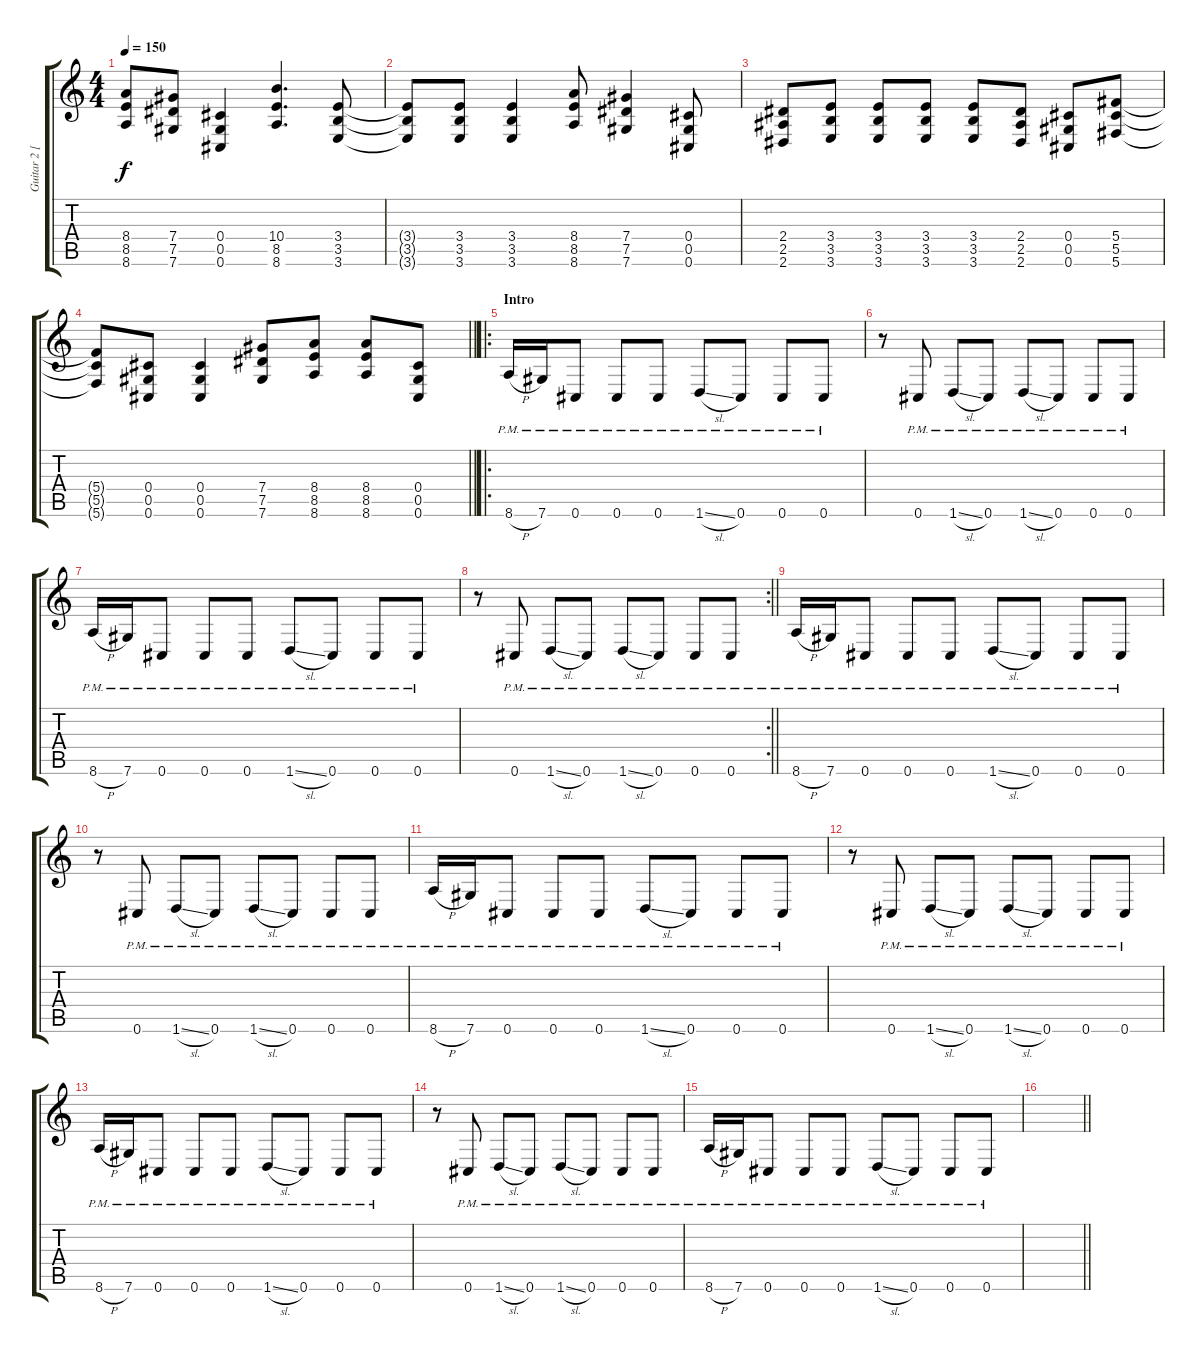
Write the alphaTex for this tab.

\track ("Guitar 2 [Mike Shinoda]" "Guitar 2 [") {instrument overdrivenguitar}
\staff {score tabs}
\tuning (Eb4 Bb3 Gb3 Db3 Ab2 Db2) {hide}
\ts (4 4)
\tempo 150
\clef g2
\ks c
(8.4 8.5 8.6).8{dy f} (7.4 7.5 7.6).8 (0.4 0.5 0.6).4 (10.4 8.5 8.6).4{d} (3.4 3.5 3.6).8 |
(3.4{t} 3.5{t} 3.6{t}).8 (3.4 3.5 3.6).8 (3.4 3.5 3.6).4 (8.4 8.5 8.6).8 (7.4 7.5 7.6).4 (0.4 0.5 0.6).8 |
(2.4 2.5 2.6).8 (3.4 3.5 3.6).8 (3.4 3.5 3.6).8 (3.4 3.5 3.6).8 (3.4 3.5 3.6).8 (2.4 2.5 2.6).8 (0.4 0.5 0.6).8 (5.4 5.5 5.6).8 |
\barLineRight lightlight
(5.4{t} 5.5{t} 5.6{t}).8 (0.4 0.5 0.6).8 (0.4 0.5 0.6).4 (7.4 7.5 7.6).8 (8.4 8.5 8.6).8 (8.4 8.5 8.6).8 (0.4 0.5 0.6).8 |
\ro
\section ("" "Intro")
8.6{h pm}.16{volume 10} 7.6{pm}.16 0.6{pm}.8 0.6{pm}.8 0.6{pm}.8 1.6{sl pm}.8 0.6{pm}.8 0.6{pm}.8 0.6{pm}.8 |
r.8 0.6{pm}.8 1.6{sl pm}.8 0.6{pm}.8 1.6{sl pm}.8 0.6{pm}.8 0.6{pm}.8 0.6{pm}.8 |
8.6{h pm}.16 7.6{pm}.16 0.6{pm}.8 0.6{pm}.8 0.6{pm}.8 1.6{sl pm}.8 0.6{pm}.8 0.6{pm}.8 0.6{pm}.8 |
\rc 2
\barLineRight lightlight
r.8 0.6{pm}.8 1.6{sl pm}.8 0.6{pm}.8 1.6{sl pm}.8 0.6{pm}.8 0.6{pm}.8 0.6{pm}.8 |
8.6{h pm}.16 7.6{pm}.16 0.6{pm}.8 0.6{pm}.8 0.6{pm}.8 1.6{sl pm}.8 0.6{pm}.8 0.6{pm}.8 0.6{pm}.8 |
r.8 0.6{pm}.8 1.6{sl pm}.8 0.6{pm}.8 1.6{sl pm}.8 0.6{pm}.8 0.6{pm}.8 0.6{pm}.8 |
8.6{h pm}.16 7.6{pm}.16 0.6{pm}.8 0.6{pm}.8 0.6{pm}.8 1.6{sl pm}.8 0.6{pm}.8 0.6{pm}.8 0.6{pm}.8 |
r.8 0.6{pm}.8 1.6{sl pm}.8 0.6{pm}.8 1.6{sl pm}.8 0.6{pm}.8 0.6{pm}.8 0.6{pm}.8 |
8.6{h pm}.16 7.6{pm}.16 0.6{pm}.8 0.6{pm}.8 0.6{pm}.8 1.6{sl pm}.8 0.6{pm}.8 0.6{pm}.8 0.6{pm}.8 |
r.8 0.6{pm}.8 1.6{sl pm}.8 0.6{pm}.8 1.6{sl pm}.8 0.6{pm}.8 0.6{pm}.8 0.6{pm}.8 |
8.6{h pm}.16 7.6{pm}.16 0.6{pm}.8 0.6{pm}.8 0.6{pm}.8 1.6{sl pm}.8 0.6{pm}.8 0.6{pm}.8 0.6{pm}.8 |
\barLineRight lightlight
